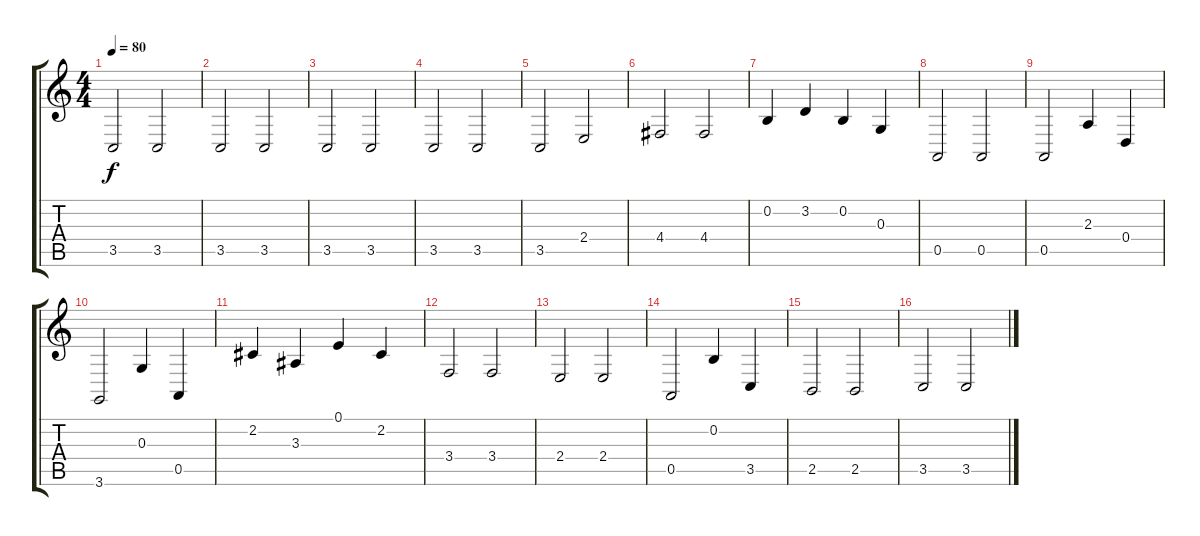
\track "" {instrument cello}
\staff {score tabs}
\tuning (E4 B3 G3 D3 A2 E2) {hide}
\ts (4 4)
\tempo 80
\clef g2
\ks c
3.5.2{dy f instrument cello} 3.5.2 |
3.5.2 3.5.2 |
3.5.2 3.5.2 |
3.5.2 3.5.2 |
3.5.2 2.4.2 |
4.4.2 4.4.2 |
0.2.4 3.2.4 0.2.4 0.3.4 |
0.5.2 0.5.2 |
0.5.2 2.3.4 0.4.4 |
3.6.2 0.3.4 0.5.4 |
2.2.4 3.3.4 0.1.4 2.2.4 |
3.4.2 3.4.2 |
2.4.2 2.4.2 |
0.5.2 0.2.4 3.5.4 |
2.5.2 2.5.2 |
3.5.2 3.5.2
